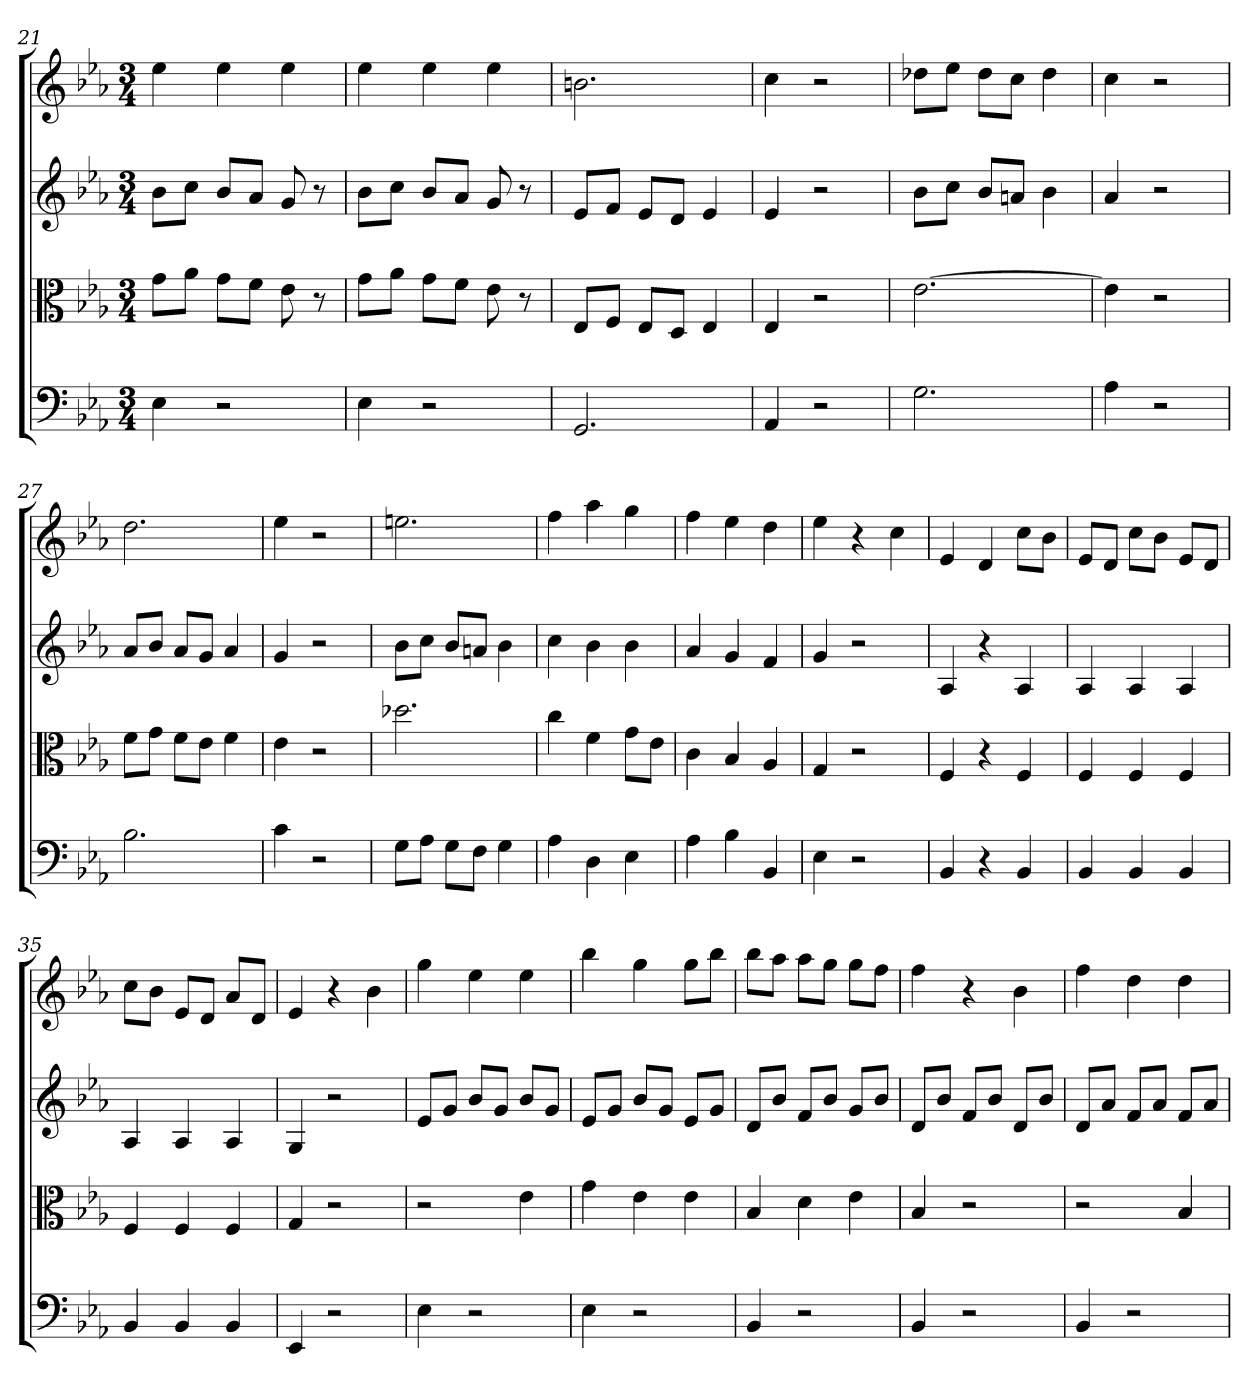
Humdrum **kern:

**kern	**kern	**kern	**kern
*part4	*part3	*part2	*part1
*staff4	*staff3	*staff2	*staff1
*clefF4	*clefC3	*	*
*k[b-e-a-]	*k[b-e-a-]	*k[b-e-a-]	*k[b-e-a-]
*E-:	*E-:	*E-:	*E-:
*M3/4	*M3/4	*M3/4	*M3/4
=21	=21	=21	=21
4E-	8g\L	8b-L	4ee-
.	8a-\J	8ccJ	.
2r	8g\L	8b-L	4ee-
.	8f\J	8a-J	.
.	8e-	8g	4ee-
.	8r	8r	.
=22	=22	=22	=22
4E-	8g\L	8b-L	4ee-
.	8a-\J	8ccJ	.
2r	8g\L	8b-L	4ee-
.	8f\J	8a-J	.
.	8e-	8g	4ee-
.	8r	8r	.
=23	=23	=23	=23
2.GG	8E-/L	8e-L	2.bn
.	8F/J	8fJ	.
.	8E-/L	8e-L	.
.	8D/J	8dJ	.
.	4E-	4e-	.
=24	=24	=24	=24
4AA-	4E-	4e-	4cc
2r	2r	2r	2r
=25	=25	=25	=25
2.G	[2.e-	8b-L	8dd-XL
.	.	8ccJ	8ee-J
.	.	8b-L	8dd-L
.	.	8anJ	8ccJ
.	.	4b-	4dd-
=26	=26	=26	=26
4A-	4e-]	4a-	4cc
2r	2r	2r	2r
=27	=27	=27	=27
2.B-	8f\L	8a-L	2.dd
.	8g\J	8b-J	.
.	8f\L	8a-L	.
.	8e-\J	8gJ	.
.	4f	4a-	.
=28	=28	=28	=28
4c	4e-	4g	4ee-
2r	2r	2r	2r
=29	=29	=29	=29
8G\L	2.dd-X	8b-L	2.een
8A-\J	.	8ccJ	.
8G\L	.	8b-L	.
8F\J	.	8anJ	.
4G	.	4b-	.
=30	=30	=30	=30
4A-	4cc	4cc	4ff
4D	4f	4b-	4aa-
4E-	8g\L	4b-	4gg
.	8e-\J	.	.
=31	=31	=31	=31
4A-	4c	4a-	4ff
4B-	4B-	4g	4ee-
4BB-	4A-	4f	4dd
=32	=32	=32	=32
4E-	4G	4g	4ee-
2r	2r	2r	4r
.	.	.	4cc
=33	=33	=33	=33
4BB-	4F	4A-	4e-
4r	4r	4r	4d
4BB-	4F	4A-	8ccL
.	.	.	8b-J
=34	=34	=34	=34
4BB-	4F	4A-	8e-L
.	.	.	8dJ
4BB-	4F	4A-	8ccL
.	.	.	8b-J
4BB-	4F	4A-	8e-L
.	.	.	8dJ
=35	=35	=35	=35
4BB-	4F	4A-	8ccL
.	.	.	8b-J
4BB-	4F	4A-	8e-L
.	.	.	8dJ
4BB-	4F	4A-	8a-L
.	.	.	8dJ
=36	=36	=36	=36
4EE-	4G	4G	4e-
2r	2r	2r	4r
.	.	.	4b-
=37	=37	=37	=37
4E-	2r	8e-L	4gg
.	.	8gJ	.
2r	.	8b-L	4ee-
.	.	8gJ	.
.	4e-	8b-L	4ee-
.	.	8gJ	.
=38	=38	=38	=38
4E-	4g	8e-L	4bb-
.	.	8gJ	.
2r	4e-	8b-L	4gg
.	.	8gJ	.
.	4e-	8e-L	8ggL
.	.	8gJ	8bb-J
=39	=39	=39	=39
4BB-	4B-	8dL	8bb-L
.	.	8b-J	8aa-J
2r	4d	8fL	8aa-L
.	.	8b-J	8ggJ
.	4e-	8gL	8ggL
.	.	8b-J	8ffJ
=40	=40	=40	=40
4BB-	4B-	8dL	4ff
.	.	8b-J	.
2r	2r	8fL	4r
.	.	8b-J	.
.	.	8dL	4b-
.	.	8b-J	.
=41	=41	=41	=41
4BB-	2r	8dL	4ff
.	.	8a-J	.
2r	.	8fL	4dd
.	.	8a-J	.
.	4B-	8fL	4dd
.	.	8a-J	.
=	=	=	=
*-	*-	*-	*-
